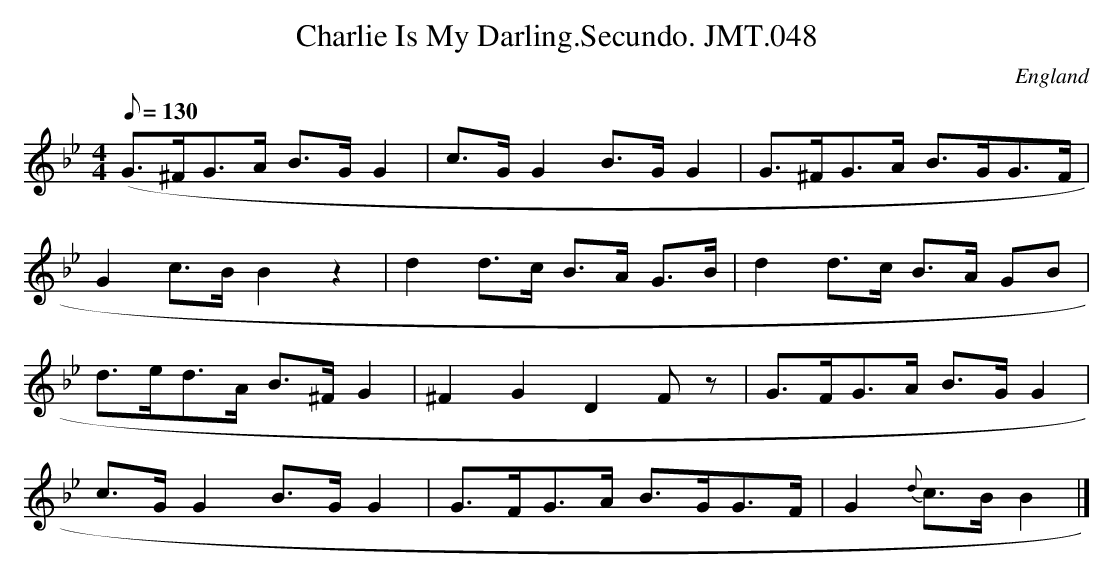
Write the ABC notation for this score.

X:1
T:Charlie Is My Darling.Secundo. JMT.048
M:4/4
L:1/8
Q:130
O:England
K:Bb
(G>^FG>A B>GG2|c>-GG2B>-GG2|G>^FG>A B>GG>F|!
G2c>-BB2z2|d2d>c B>-A G>-B|d2d>-c B>-A GB|!
d>ed>A B>^FG2|^F2G2D2Fz|G>FG>A B>-GG2|!
c>GG2B>GG2|G>FG>A B>GG>F|G2{d}c>BB2|]
